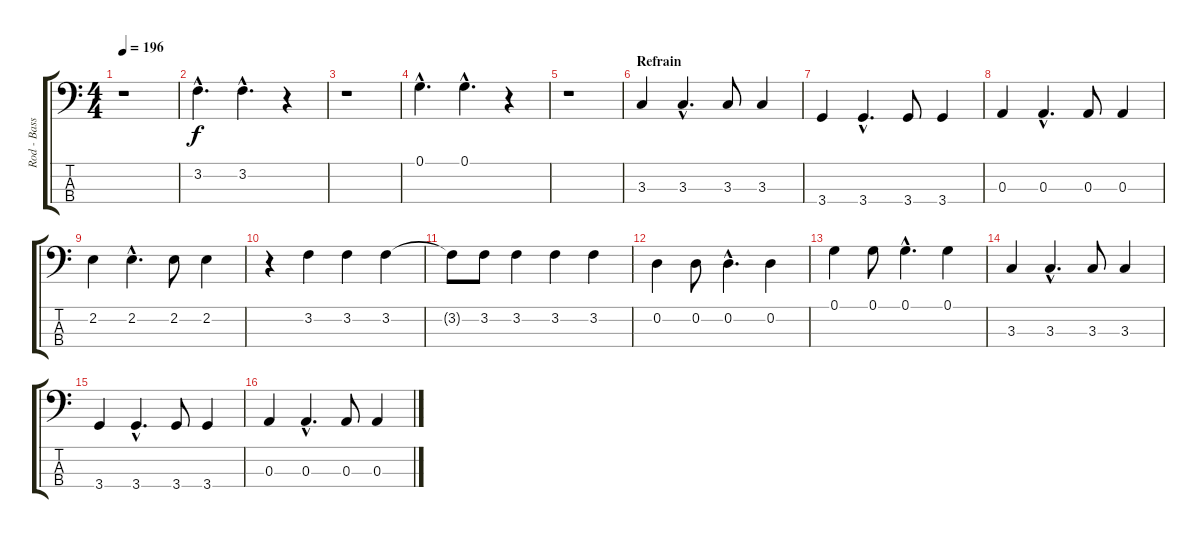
\track ("Rod - Bass" "Rod - Bass") {instrument electricbasspick}
\staff {score tabs}
\tuning (G2 D2 A1 E1) {hide}
\ts (4 4)
\tempo 196
\clef f4
\ks c
r.1{dy f} |
3.2{hac}.4{d} 3.2{hac}.4{d} r.4 |
r.1 |
0.1{hac}.4{d} 0.1{hac}.4{d} r.4 |
r.1 |
\section ("" "Refrain")
3.3.4 3.3{hac}.4{d} 3.3.8 3.3.4 |
3.4.4 3.4{hac}.4{d} 3.4.8 3.4.4 |
0.3.4 0.3{hac}.4{d} 0.3.8 0.3.4 |
2.2.4 2.2{hac}.4{d} 2.2.8 2.2.4 |
r.4 3.2.4 3.2.4 3.2.4 |
3.2{t}.8 3.2.8 3.2.4 3.2.4 3.2.4 |
0.2.4 0.2.8 0.2{hac}.4{d} 0.2.4 |
0.1.4 0.1.8 0.1{hac}.4{d} 0.1.4 |
3.3.4 3.3{hac}.4{d} 3.3.8 3.3.4 |
3.4.4 3.4{hac}.4{d} 3.4.8 3.4.4 |
0.3.4 0.3{hac}.4{d} 0.3.8 0.3.4
